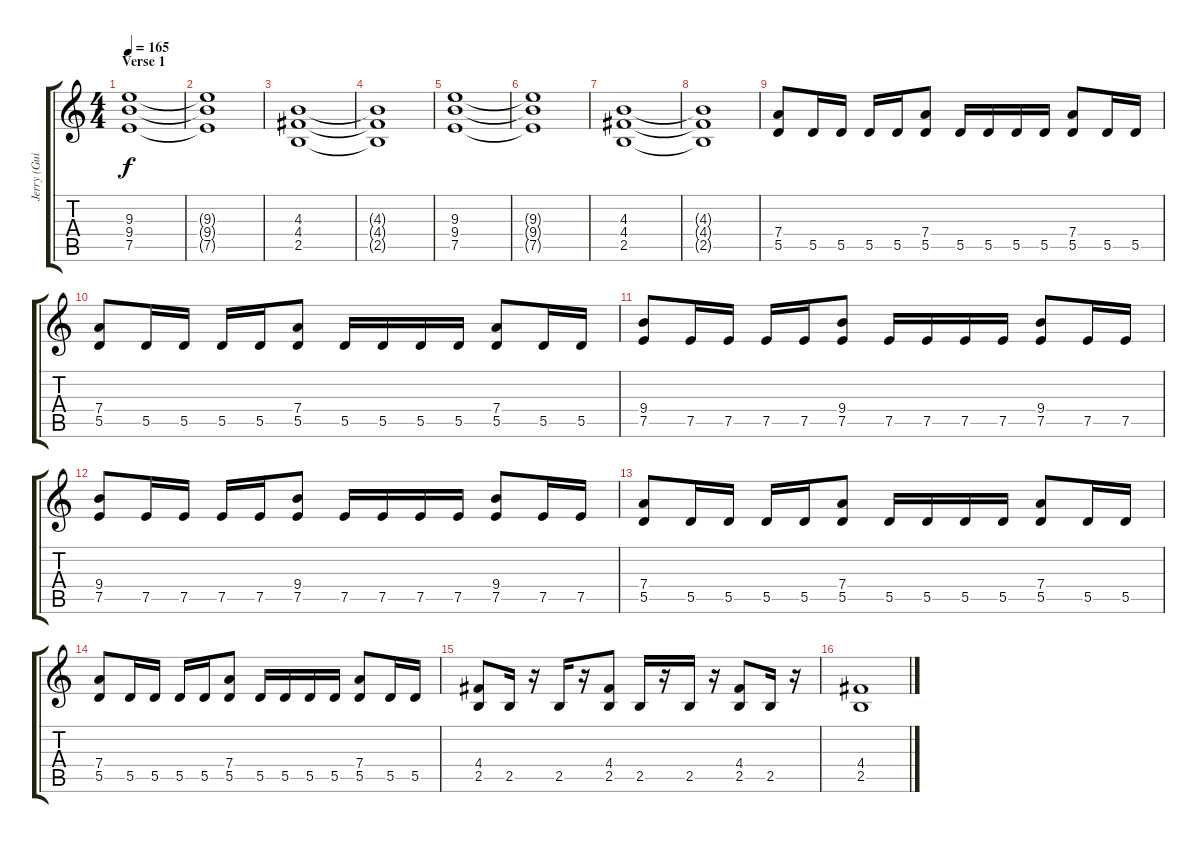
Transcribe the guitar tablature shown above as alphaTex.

\track ("Jerry (Guitar2) " "Jerry (Gui") {instrument distortionguitar}
\staff {score tabs}
\tuning (E4 B3 G3 D3 A2 E2) {hide}
\ts (4 4)
\section ("" "Verse 1")
\tempo 165
\clef g2
\ks c
(9.3 9.4 7.5).1{dy f} |
(9.3{t} 9.4{t} 7.5{t}).1 |
(4.3 4.4 2.5).1 |
(4.3{t} 4.4{t} 2.5{t}).1 |
(9.3 9.4 7.5).1 |
(9.3{t} 9.4{t} 7.5{t}).1 |
(4.3 4.4 2.5).1 |
(4.3{t} 4.4{t} 2.5{t}).1 |
(7.4 5.5).8 5.5.16 5.5.16 5.5.16 5.5.16 (7.4 5.5).8 5.5.16 5.5.16 5.5.16 5.5.16 (7.4 5.5).8 5.5.16 5.5.16 |
(7.4 5.5).8 5.5.16 5.5.16 5.5.16 5.5.16 (7.4 5.5).8 5.5.16 5.5.16 5.5.16 5.5.16 (7.4 5.5).8 5.5.16 5.5.16 |
(9.4 7.5).8 7.5.16 7.5.16 7.5.16 7.5.16 (9.4 7.5).8 7.5.16 7.5.16 7.5.16 7.5.16 (9.4 7.5).8 7.5.16 7.5.16 |
(9.4 7.5).8 7.5.16 7.5.16 7.5.16 7.5.16 (9.4 7.5).8 7.5.16 7.5.16 7.5.16 7.5.16 (9.4 7.5).8 7.5.16 7.5.16 |
(7.4 5.5).8 5.5.16 5.5.16 5.5.16 5.5.16 (7.4 5.5).8 5.5.16 5.5.16 5.5.16 5.5.16 (7.4 5.5).8 5.5.16 5.5.16 |
(7.4 5.5).8 5.5.16 5.5.16 5.5.16 5.5.16 (7.4 5.5).8 5.5.16 5.5.16 5.5.16 5.5.16 (7.4 5.5).8 5.5.16 5.5.16 |
(4.4 2.5).8 2.5.16 r.16 2.5.16 r.16 (4.4 2.5).8 2.5.16 r.16 2.5.16 r.16 (4.4 2.5).8 2.5.16 r.16 |
(4.4 2.5).1
